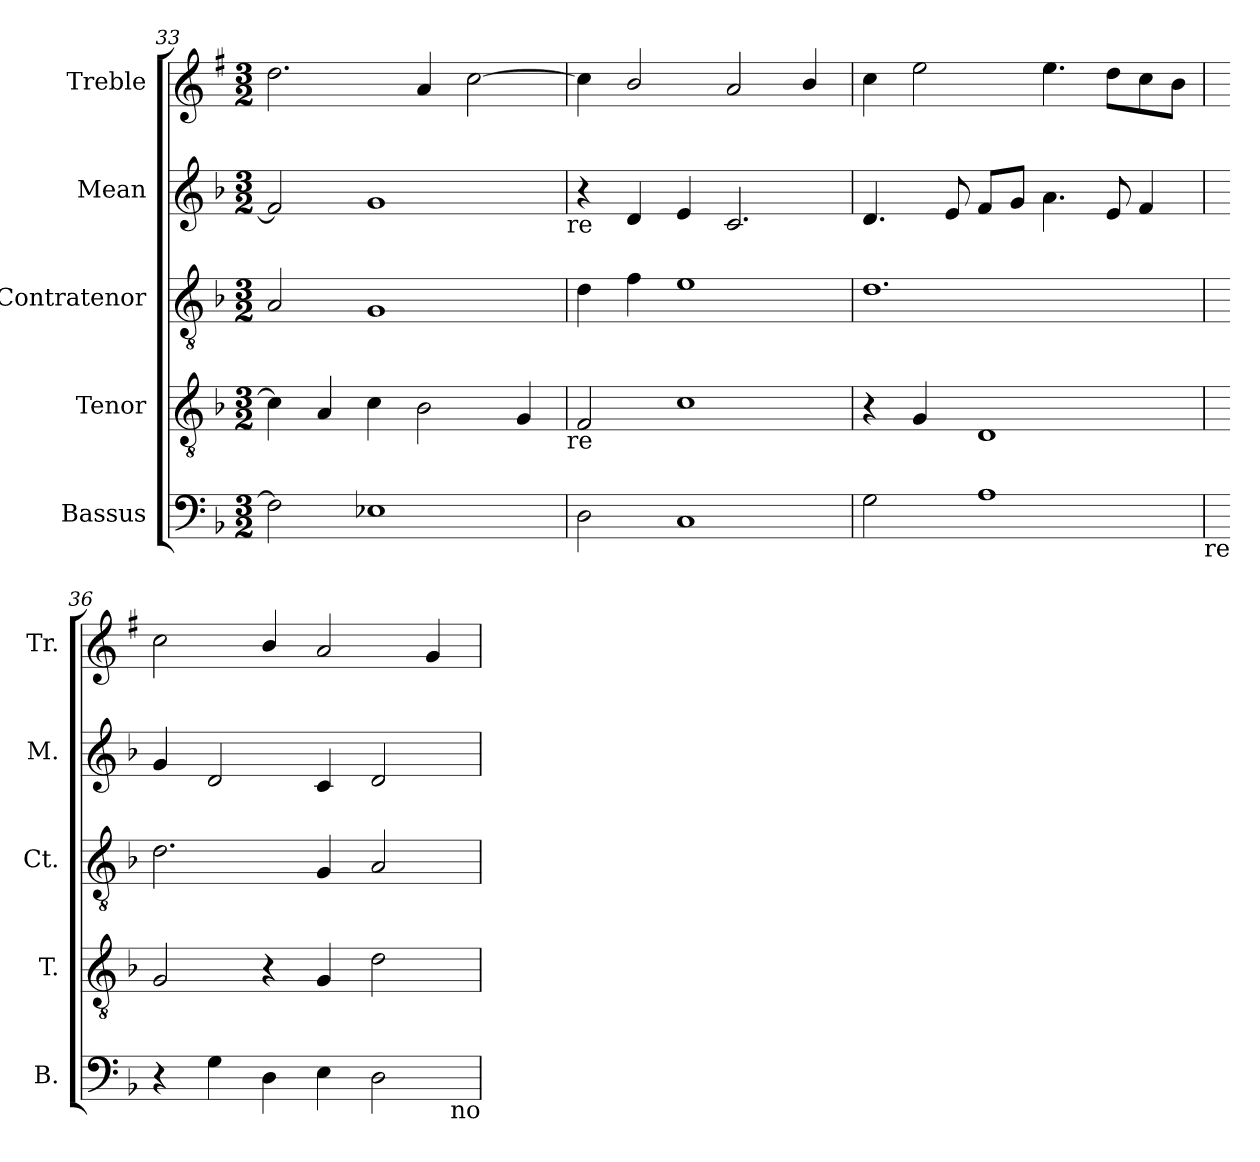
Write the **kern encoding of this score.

**kern	**kern	**kern	**kern	**kern
*part5	*part4	*part3	*part2	*part1
*staff5	*staff4	*staff3	*staff2	*staff1
*I"Bassus	*I"Tenor	*I"Contratenor	*I"Mean	*I"Treble
*I'B.	*I'T.	*I'Ct.	*I'M.	*I'Tr.
*clefF4	*clefGv2	*clefGv2	*clefG2	*clefG2
*ITrd7c12	*	*	*	*ITrd1c2
*k[b-]	*k[b-]	*k[b-]	*k[b-]	*k[b-]
*F:	*F:	*F:	*F:	*F:
*M3/2	*M3/2	*M3/2	*M3/2	*M3/2
=33	=33	=33	=33	=33
2FF\]	4c\]	2A/	2f/]	2.cc\
.	4A/	.	.	.
1EE->	4c\	1G	1g	.
.	2B-\	.	.	4g/
.	.	.	.	[>2b-\
.	4G/	.	.	.
!	!	!	!LO:TX:b:t=re	!
!	!LO:TX:b:t=re	!	!	!
=34	=34	=34	=34	=34
2DD\	2F/	4d\	4r	4b-\]
.	.	4f\	4d/	2a/
1CC	1c	1e	4e/	.
.	.	.	2.c/	2g/
.	.	.	.	4a</
!!LO:LB:g=z
=35	=35	=35	=35	=35
2GG\	4r	1.d	4.d/	4b-\
.	4G/	.	.	2dd\
.	.	.	8e/	.
1AA	1D	.	8f/L	.
.	.	.	8g/J	.
.	.	.	4.a\	4.dd\
.	.	.	8e/	8cc\L
.	.	.	4f/	8b-\
.	.	.	.	8a\J
!LO:TX:b:t=re	!	!	!	!
=36	=36	=36	=36	=36
4r	2G/	2.d\	4g/	2b-\
4GG\	.	.	2d/	.
4DD\	4r	.	.	4a/
4EE\	4G/	4G/	4c/	2g/
2DD\	2d\	2A/	2d/	.
.	.	.	.	4f/
!LO:TX:b:t=no	!	!	!	!
=	=	=	=	=
*-	*-	*-	*-	*-
